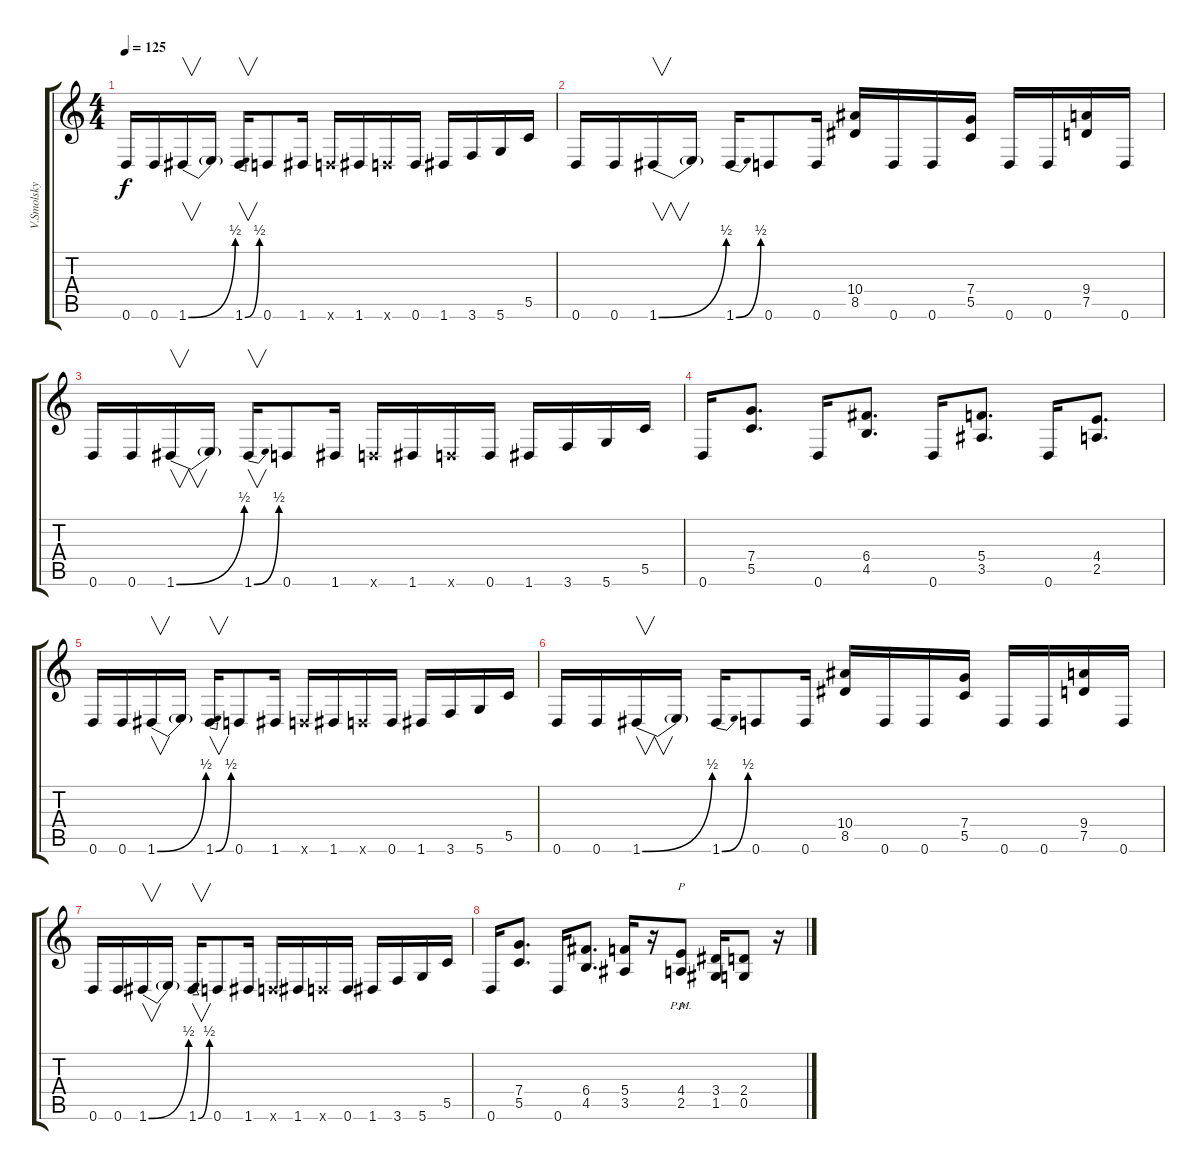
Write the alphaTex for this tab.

\track ("V.Smolsky" "V.Smolsky") {instrument distortionguitar}
\staff {score tabs}
\tuning (D4 A3 F3 C3 G2 D2) {hide}
\ts (4 4)
\tempo 125
\clef g2
\ks c
0.6.16{dy f instrument distortionguitar} 0.6.16 1.6{be (bend 0 0 60 2)}.16{v} 1.6{t}.16 1.6{be (bend 0 0 60 2)}.16{v} 0.6.8 1.6.16 0.6{x}.16 1.6.16 0.6{x}.16 0.6.16 1.6.16 3.6.16 5.6.16 5.5.16 |
0.6.16 0.6.16 1.6{be (bend 0 0 60 2)}.16{v} 1.6{t}.16 1.6{be (bend 0 0 60 2)}.16 0.6.8 0.6.16 (10.4 8.5).16 0.6.16 0.6.16 (7.4 5.5).16 0.6.16 0.6.16 (9.4 7.5).16 0.6.16 |
0.6.16 0.6.16 1.6{be (bend 0 0 60 2)}.16{v} 1.6{t}.16 1.6{be (bend 0 0 60 2)}.16{v} 0.6.8 1.6.16 0.6{x}.16 1.6.16 0.6{x}.16 0.6.16 1.6.16 3.6.16 5.6.16 5.5.16 |
0.6.16 (7.4 5.5).8{d} 0.6.16 (6.4 4.5).8{d} 0.6.16 (5.4 3.5).8{d} 0.6.16 (4.4 2.5).8{d} |
0.6.16 0.6.16 1.6{be (bend 0 0 60 2)}.16{v} 1.6{t}.16 1.6{be (bend 0 0 60 2)}.16{v} 0.6.8 1.6.16 0.6{x}.16 1.6.16 0.6{x}.16 0.6.16 1.6.16 3.6.16 5.6.16 5.5.16 |
0.6.16 0.6.16 1.6{be (bend 0 0 60 2)}.16{v} 1.6{t}.16 1.6{be (bend 0 0 60 2)}.16 0.6.8 0.6.16 (10.4 8.5).16 0.6.16 0.6.16 (7.4 5.5).16 0.6.16 0.6.16 (9.4 7.5).16 0.6.16 |
0.6.16 0.6.16 1.6{be (bend 0 0 60 2)}.16{v} 1.6{t}.16 1.6{be (bend 0 0 60 2)}.16{v} 0.6.8 1.6.16 0.6{x}.16 1.6.16 0.6{x}.16 0.6.16 1.6.16 3.6.16 5.6.16 5.5.16 |
0.6.16 (7.4 5.5).8{d} 0.6.16 (6.4 4.5).8{d} (5.4 3.5).16 r.16 (4.4{pm} 2.5{pm}).8{p} (3.4 1.5).16 (2.4 0.5).8 r.16
